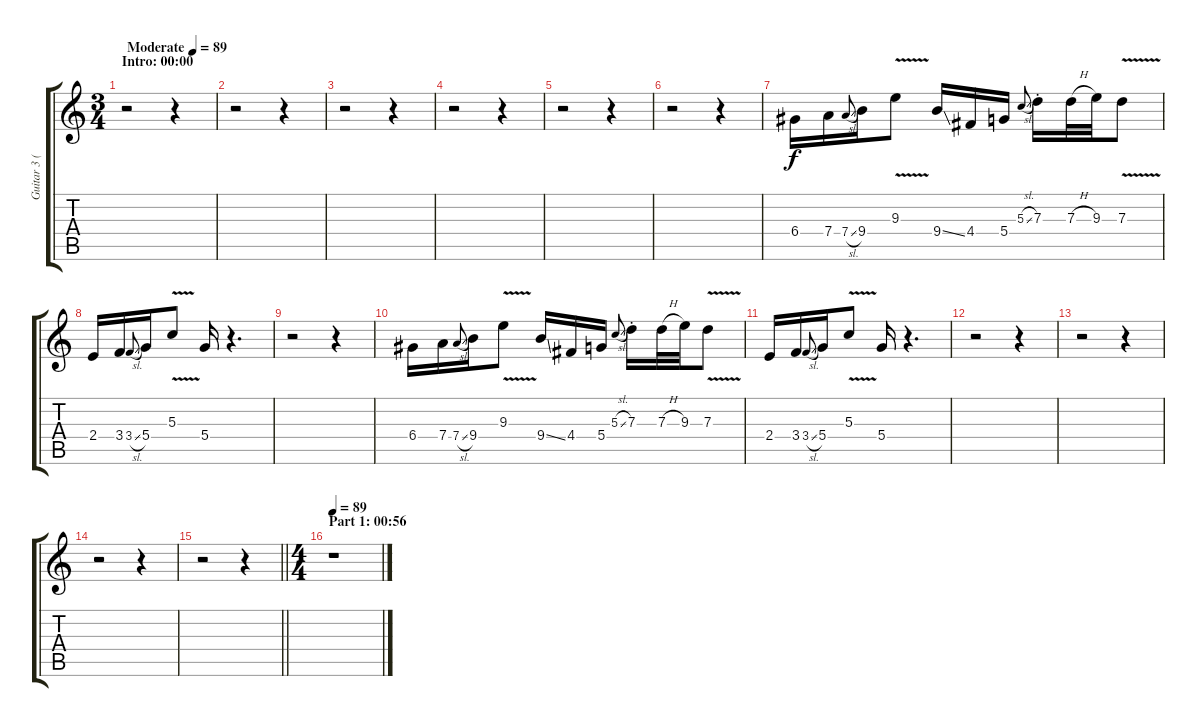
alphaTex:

\track ("Guitar 3 (Clean)" "Guitar 3 (") {instrument electricguitarclean}
\staff {score tabs}
\tuning (E4 B3 G3 D3 A2 E2) {hide}
\ts (3 4)
\section ("" "Intro: 00:00")
\tempo (89 "Moderate")
\tempo 46
\tempo (89 "Moderate")
\clef g2
\ks c
r.2{dy f instrument electricguitarclean} r.4 |
r.2 r.4 |
r.2 r.4 |
r.2 r.4 |
r.2 r.4 |
r.2 r.4 |
6.4.16 7.4.16 7.4{sl}.8{gr onbeat} 9.4.16 9.3{v}.8 9.4{ss}.16 4.4.16 5.4.16 5.3{sl}.8{gr onbeat} 7.3{st}.16 7.3{h}.32 9.3.32 7.3{v}.8 |
2.4.16 3.4.16 3.4{sl}.8{gr onbeat} 5.4.16 5.3{v}.8 5.4.16 r.4{d} |
r.2 r.4 |
6.4.16 7.4.16 7.4{sl}.8{gr onbeat} 9.4.16 9.3{v}.8 9.4{ss}.16 4.4.16 5.4.16 5.3{sl}.8{gr onbeat} 7.3{st}.16 7.3{h}.32 9.3.32 7.3{v}.8 |
2.4.16 3.4.16 3.4{sl}.8{gr onbeat} 5.4.16 5.3{v}.8 5.4.16 r.4{d} |
r.2 r.4 |
r.2 r.4 |
r.2 r.4 |
\barLineRight lightlight
r.2 r.4 |
\ts (4 4)
\section ("" "Part 1: 00:56")
\tempo 89
r.1
